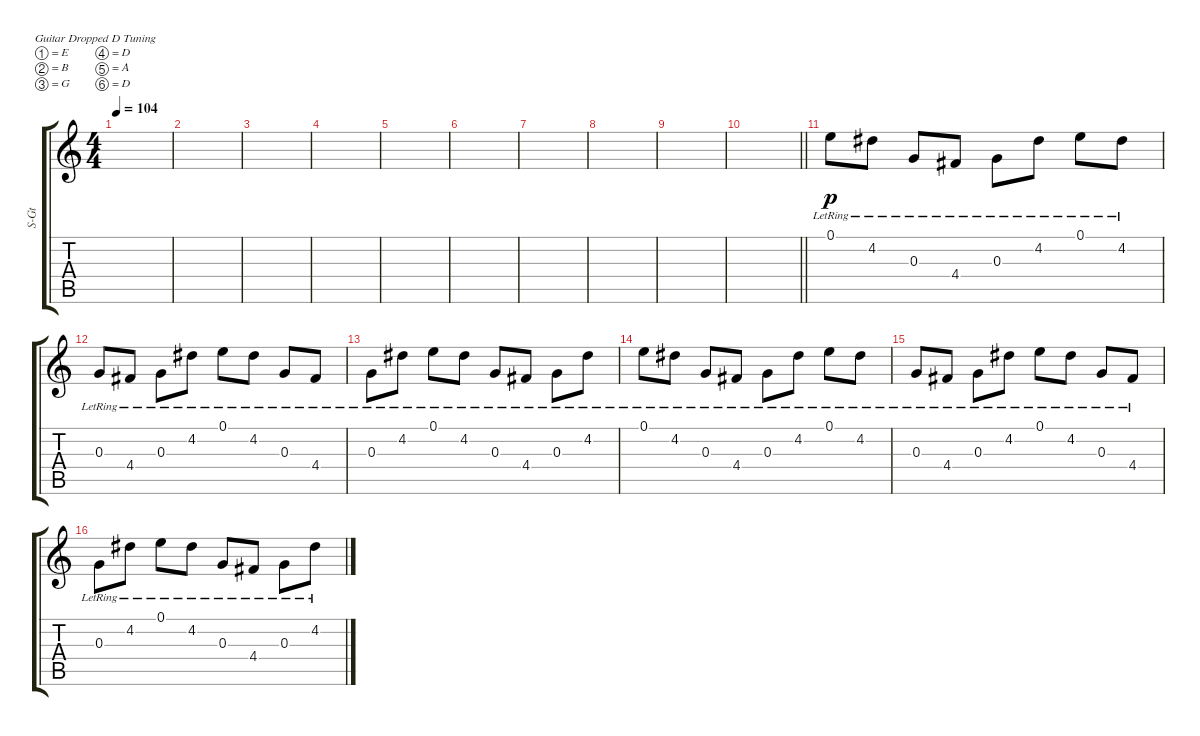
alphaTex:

\defaultSystemsLayout 4
\bracketExtendMode groupsimilarinstruments
\otherSystemsTrackNameOrientation horizontal
\track ("Mikael Äkerfeldt (Clean)" "S-Gt") {instrument acousticguitarsteel}
\staff {score tabs}
\tuning (E4 B3 G3 D3 A2 D2)
\ts (4 4)
\tempo 104
\clef g2
\ks c
|
|
|
|
|
|
|
|
|
\barLineRight lightlight
|
0.1{lr}.8{dy p beam Down} 4.2{lr acc #}.8{beam Down} 0.3{lr}.8{beam Up} 4.4{lr acc #}.8{beam Up} 0.3{lr}.8{beam Down} 4.2{lr acc #}.8{beam Down} 0.1{lr}.8{beam Down} 4.2{lr acc #}.8{beam Down} |
0.3{lr}.8{beam Up} 4.4{lr acc #}.8{beam Up} 0.3{lr}.8{beam Down} 4.2{lr acc #}.8{beam Down} 0.1{lr}.8{beam Down} 4.2{lr acc #}.8{beam Down} 0.3{lr}.8{beam Up} 4.4{lr acc #}.8{beam Up} |
0.3{lr}.8{beam Down} 4.2{lr acc #}.8{beam Down} 0.1{lr}.8{beam Down} 4.2{lr acc #}.8{beam Down} 0.3{lr}.8{beam Up} 4.4{lr acc #}.8{beam Up} 0.3{lr}.8{beam Down} 4.2{lr acc #}.8{beam Down} |
0.1{lr}.8{beam Down} 4.2{lr acc #}.8{beam Down} 0.3{lr}.8{beam Up} 4.4{lr acc #}.8{beam Up} 0.3{lr}.8{beam Down} 4.2{lr acc #}.8{beam Down} 0.1{lr}.8{beam Down} 4.2{lr acc #}.8{beam Down} |
0.3{lr}.8{beam Up} 4.4{lr acc #}.8{beam Up} 0.3{lr}.8{beam Down} 4.2{lr acc #}.8{beam Down} 0.1{lr}.8{beam Down} 4.2{lr acc #}.8{beam Down} 0.3{lr}.8{beam Up} 4.4{lr acc #}.8{beam Up} |
0.3{lr}.8{beam Down} 4.2{lr acc #}.8{beam Down} 0.1{lr}.8{beam Down} 4.2{lr acc #}.8{beam Down} 0.3{lr}.8{beam Up} 4.4{lr acc #}.8{beam Up} 0.3{lr}.8{beam Down} 4.2{lr acc #}.8{beam Down}
